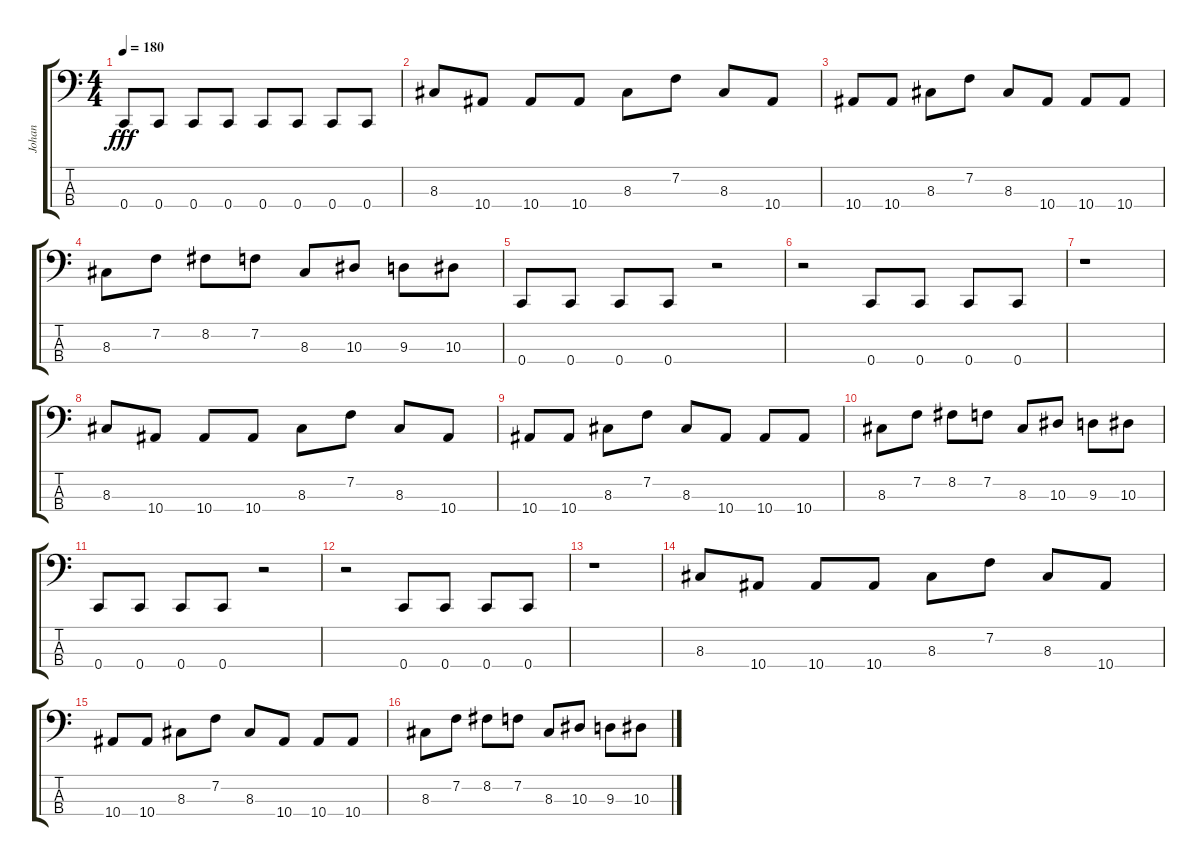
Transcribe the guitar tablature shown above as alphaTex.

\track ("Johan" "Johan") {instrument electricbasspick}
\staff {score tabs}
\tuning (Eb2 Bb1 F1 C1) {hide}
\ts (4 4)
\tempo 180
\clef f4
\ks c
0.4.8{dy fff} 0.4.8 0.4.8 0.4.8 0.4.8 0.4.8 0.4.8 0.4.8 |
8.3.8 10.4.8 10.4.8 10.4.8 8.3.8 7.2.8 8.3.8 10.4.8 |
10.4.8 10.4.8 8.3.8 7.2.8 8.3.8 10.4.8 10.4.8 10.4.8 |
8.3.8 7.2.8 8.2.8 7.2.8 8.3.8 10.3.8 9.3.8 10.3.8 |
0.4.8 0.4.8 0.4.8 0.4.8 r.2 |
r.2 0.4.8 0.4.8 0.4.8 0.4.8 |
r.1 |
8.3.8 10.4.8 10.4.8 10.4.8 8.3.8 7.2.8 8.3.8 10.4.8 |
10.4.8 10.4.8 8.3.8 7.2.8 8.3.8 10.4.8 10.4.8 10.4.8 |
8.3.8 7.2.8 8.2.8 7.2.8 8.3.8 10.3.8 9.3.8 10.3.8 |
0.4.8 0.4.8 0.4.8 0.4.8 r.2 |
r.2 0.4.8 0.4.8 0.4.8 0.4.8 |
r.1 |
8.3.8 10.4.8 10.4.8 10.4.8 8.3.8 7.2.8 8.3.8 10.4.8 |
10.4.8 10.4.8 8.3.8 7.2.8 8.3.8 10.4.8 10.4.8 10.4.8 |
8.3.8 7.2.8 8.2.8 7.2.8 8.3.8 10.3.8 9.3.8 10.3.8
